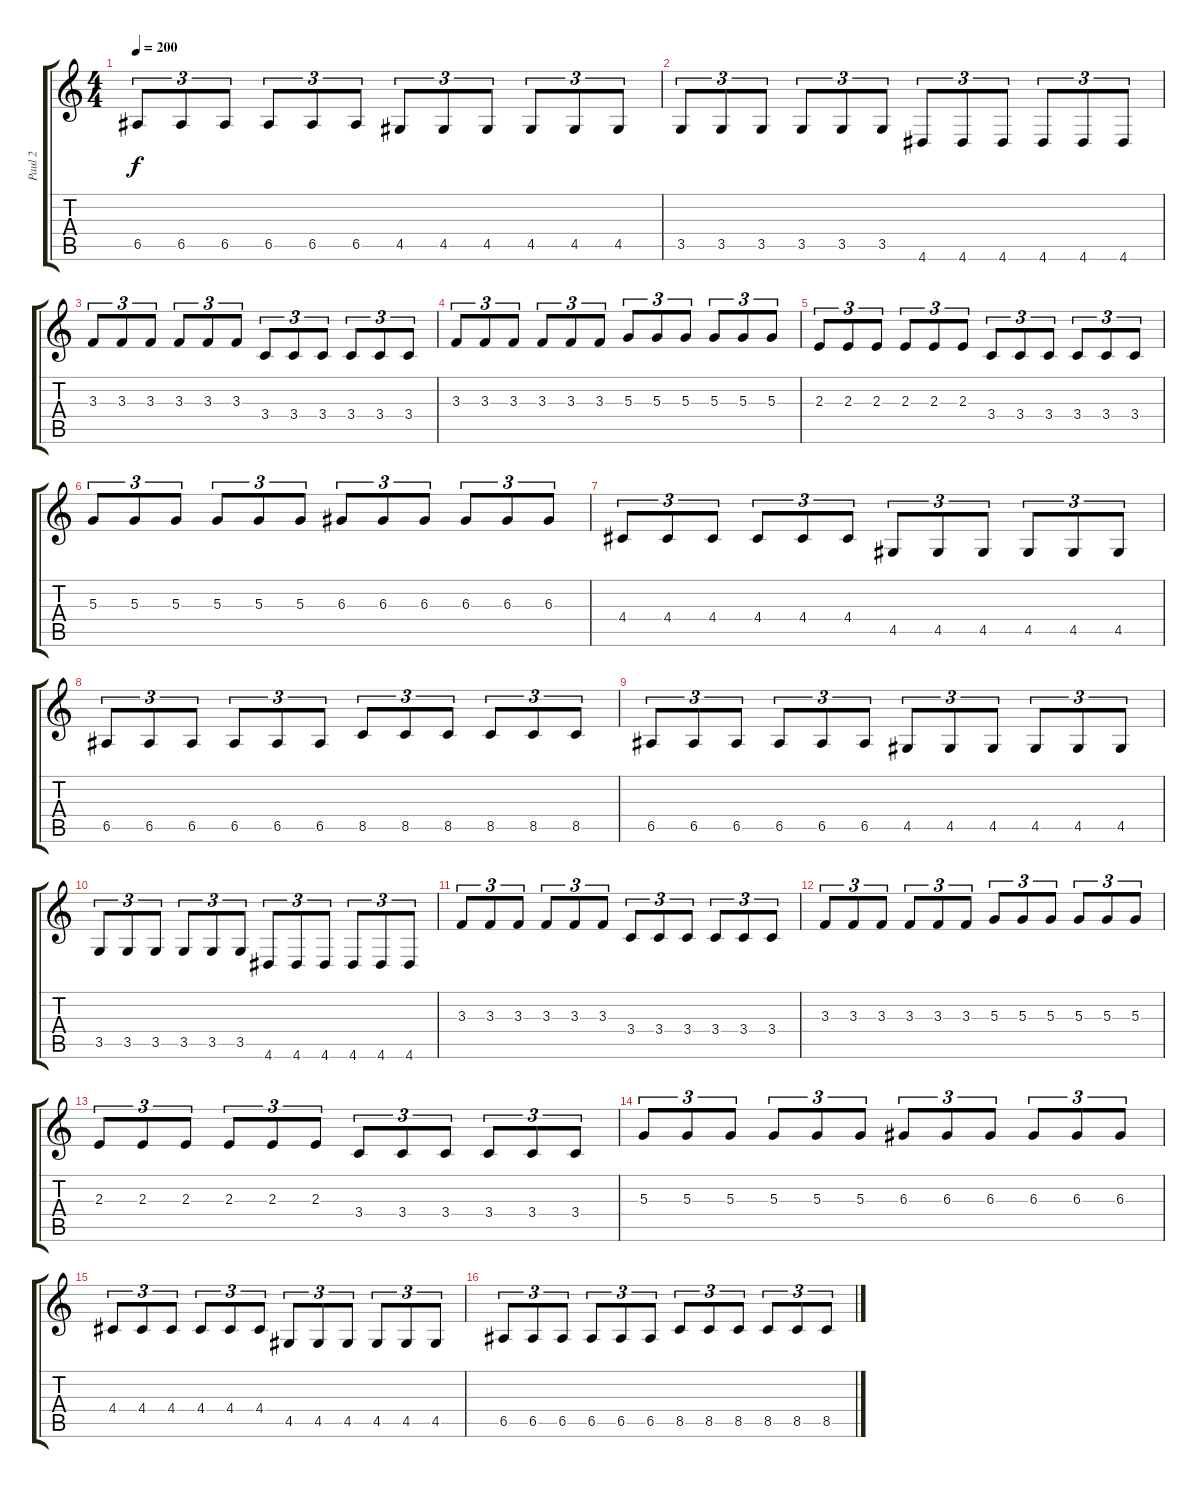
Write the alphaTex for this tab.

\track ("Paul 2" "Paul 2") {instrument distortionguitar}
\staff {score tabs}
\tuning (B3 Gb3 D3 A2 E2 B1) {hide}
\ts (4 4)
\tempo 200
\clef g2
\ks c
6.5.8{tu (3 2) dy f} 6.5.8{tu (3 2)} 6.5.8{tu (3 2)} 6.5.8{tu (3 2)} 6.5.8{tu (3 2)} 6.5.8{tu (3 2)} 4.5.8{tu (3 2)} 4.5.8{tu (3 2)} 4.5.8{tu (3 2)} 4.5.8{tu (3 2)} 4.5.8{tu (3 2)} 4.5.8{tu (3 2)} |
3.5.8{tu (3 2)} 3.5.8{tu (3 2)} 3.5.8{tu (3 2)} 3.5.8{tu (3 2)} 3.5.8{tu (3 2)} 3.5.8{tu (3 2)} 4.6.8{tu (3 2)} 4.6.8{tu (3 2)} 4.6.8{tu (3 2)} 4.6.8{tu (3 2)} 4.6.8{tu (3 2)} 4.6.8{tu (3 2)} |
3.3.8{tu (3 2)} 3.3.8{tu (3 2)} 3.3.8{tu (3 2)} 3.3.8{tu (3 2)} 3.3.8{tu (3 2)} 3.3.8{tu (3 2)} 3.4.8{tu (3 2)} 3.4.8{tu (3 2)} 3.4.8{tu (3 2)} 3.4.8{tu (3 2)} 3.4.8{tu (3 2)} 3.4.8{tu (3 2)} |
3.3.8{tu (3 2)} 3.3.8{tu (3 2)} 3.3.8{tu (3 2)} 3.3.8{tu (3 2)} 3.3.8{tu (3 2)} 3.3.8{tu (3 2)} 5.3.8{tu (3 2)} 5.3.8{tu (3 2)} 5.3.8{tu (3 2)} 5.3.8{tu (3 2)} 5.3.8{tu (3 2)} 5.3.8{tu (3 2)} |
2.3.8{tu (3 2)} 2.3.8{tu (3 2)} 2.3.8{tu (3 2)} 2.3.8{tu (3 2)} 2.3.8{tu (3 2)} 2.3.8{tu (3 2)} 3.4.8{tu (3 2)} 3.4.8{tu (3 2)} 3.4.8{tu (3 2)} 3.4.8{tu (3 2)} 3.4.8{tu (3 2)} 3.4.8{tu (3 2)} |
5.3.8{tu (3 2)} 5.3.8{tu (3 2)} 5.3.8{tu (3 2)} 5.3.8{tu (3 2)} 5.3.8{tu (3 2)} 5.3.8{tu (3 2)} 6.3.8{tu (3 2)} 6.3.8{tu (3 2)} 6.3.8{tu (3 2)} 6.3.8{tu (3 2)} 6.3.8{tu (3 2)} 6.3.8{tu (3 2)} |
4.4.8{tu (3 2)} 4.4.8{tu (3 2)} 4.4.8{tu (3 2)} 4.4.8{tu (3 2)} 4.4.8{tu (3 2)} 4.4.8{tu (3 2)} 4.5.8{tu (3 2)} 4.5.8{tu (3 2)} 4.5.8{tu (3 2)} 4.5.8{tu (3 2)} 4.5.8{tu (3 2)} 4.5.8{tu (3 2)} |
6.5.8{tu (3 2)} 6.5.8{tu (3 2)} 6.5.8{tu (3 2)} 6.5.8{tu (3 2)} 6.5.8{tu (3 2)} 6.5.8{tu (3 2)} 8.5.8{tu (3 2)} 8.5.8{tu (3 2)} 8.5.8{tu (3 2)} 8.5.8{tu (3 2)} 8.5.8{tu (3 2)} 8.5.8{tu (3 2)} |
6.5.8{tu (3 2)} 6.5.8{tu (3 2)} 6.5.8{tu (3 2)} 6.5.8{tu (3 2)} 6.5.8{tu (3 2)} 6.5.8{tu (3 2)} 4.5.8{tu (3 2)} 4.5.8{tu (3 2)} 4.5.8{tu (3 2)} 4.5.8{tu (3 2)} 4.5.8{tu (3 2)} 4.5.8{tu (3 2)} |
3.5.8{tu (3 2)} 3.5.8{tu (3 2)} 3.5.8{tu (3 2)} 3.5.8{tu (3 2)} 3.5.8{tu (3 2)} 3.5.8{tu (3 2)} 4.6.8{tu (3 2)} 4.6.8{tu (3 2)} 4.6.8{tu (3 2)} 4.6.8{tu (3 2)} 4.6.8{tu (3 2)} 4.6.8{tu (3 2)} |
3.3.8{tu (3 2)} 3.3.8{tu (3 2)} 3.3.8{tu (3 2)} 3.3.8{tu (3 2)} 3.3.8{tu (3 2)} 3.3.8{tu (3 2)} 3.4.8{tu (3 2)} 3.4.8{tu (3 2)} 3.4.8{tu (3 2)} 3.4.8{tu (3 2)} 3.4.8{tu (3 2)} 3.4.8{tu (3 2)} |
3.3.8{tu (3 2)} 3.3.8{tu (3 2)} 3.3.8{tu (3 2)} 3.3.8{tu (3 2)} 3.3.8{tu (3 2)} 3.3.8{tu (3 2)} 5.3.8{tu (3 2)} 5.3.8{tu (3 2)} 5.3.8{tu (3 2)} 5.3.8{tu (3 2)} 5.3.8{tu (3 2)} 5.3.8{tu (3 2)} |
2.3.8{tu (3 2)} 2.3.8{tu (3 2)} 2.3.8{tu (3 2)} 2.3.8{tu (3 2)} 2.3.8{tu (3 2)} 2.3.8{tu (3 2)} 3.4.8{tu (3 2)} 3.4.8{tu (3 2)} 3.4.8{tu (3 2)} 3.4.8{tu (3 2)} 3.4.8{tu (3 2)} 3.4.8{tu (3 2)} |
5.3.8{tu (3 2)} 5.3.8{tu (3 2)} 5.3.8{tu (3 2)} 5.3.8{tu (3 2)} 5.3.8{tu (3 2)} 5.3.8{tu (3 2)} 6.3.8{tu (3 2)} 6.3.8{tu (3 2)} 6.3.8{tu (3 2)} 6.3.8{tu (3 2)} 6.3.8{tu (3 2)} 6.3.8{tu (3 2)} |
4.4.8{tu (3 2)} 4.4.8{tu (3 2)} 4.4.8{tu (3 2)} 4.4.8{tu (3 2)} 4.4.8{tu (3 2)} 4.4.8{tu (3 2)} 4.5.8{tu (3 2)} 4.5.8{tu (3 2)} 4.5.8{tu (3 2)} 4.5.8{tu (3 2)} 4.5.8{tu (3 2)} 4.5.8{tu (3 2)} |
6.5.8{tu (3 2)} 6.5.8{tu (3 2)} 6.5.8{tu (3 2)} 6.5.8{tu (3 2)} 6.5.8{tu (3 2)} 6.5.8{tu (3 2)} 8.5.8{tu (3 2)} 8.5.8{tu (3 2)} 8.5.8{tu (3 2)} 8.5.8{tu (3 2)} 8.5.8{tu (3 2)} 8.5.8{tu (3 2)}
